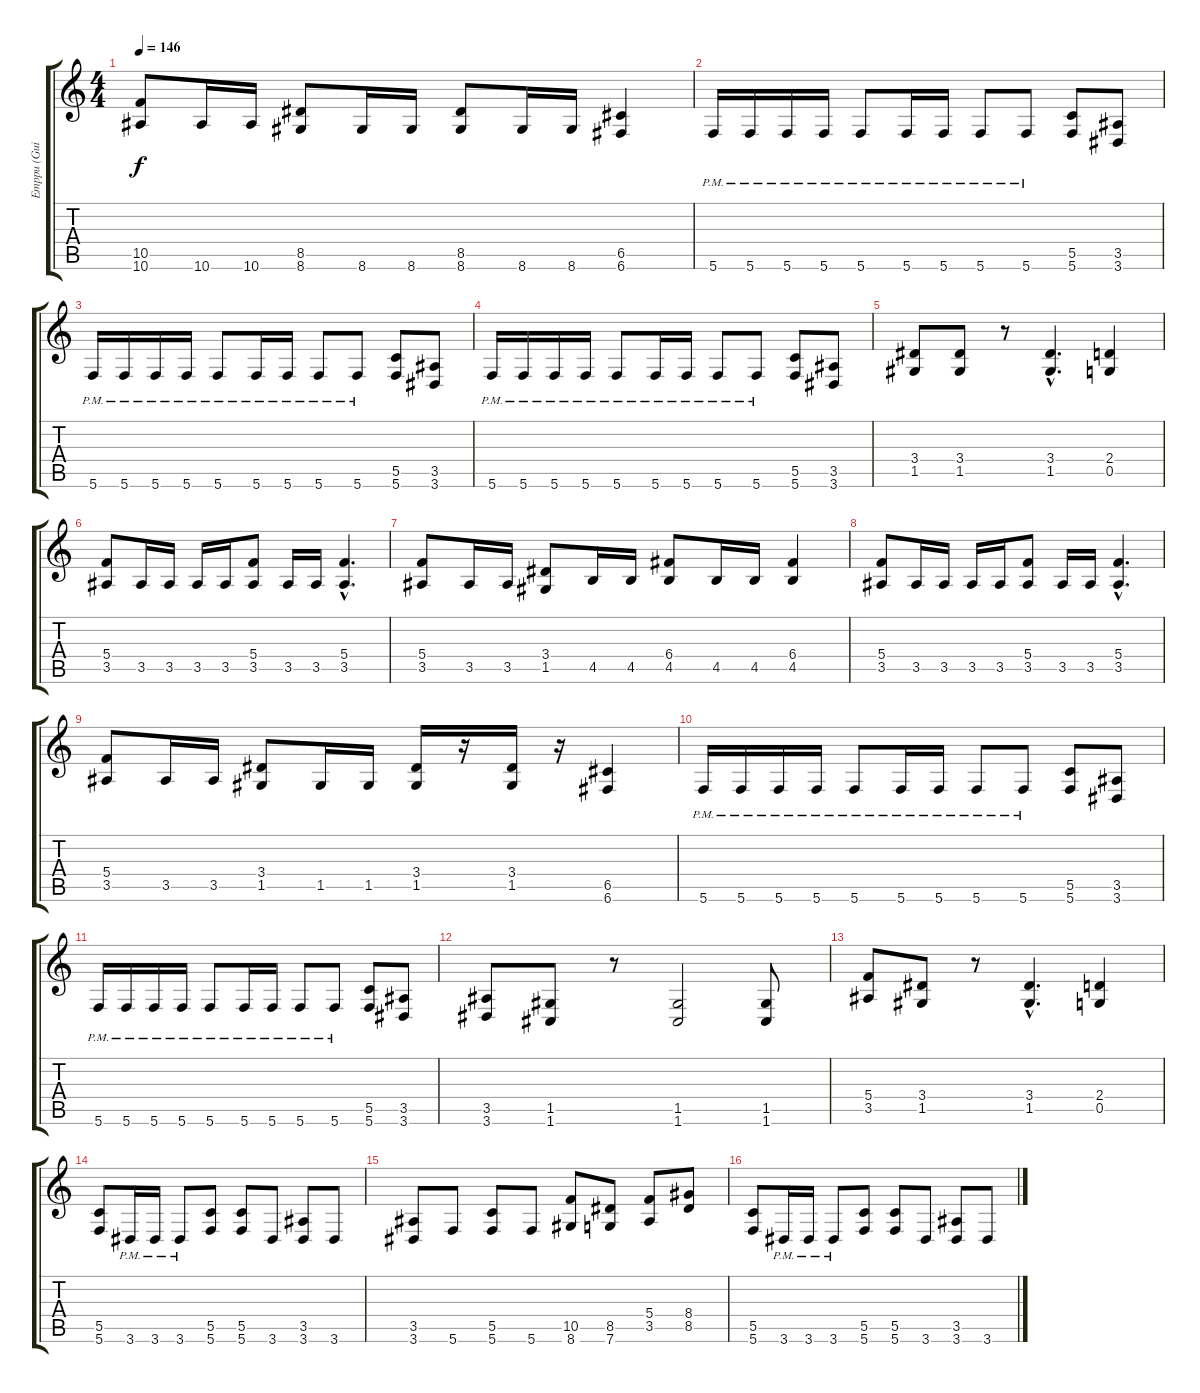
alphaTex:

\track ("Emppu (Guitar)" "Emppu (Gui") {instrument distortionguitar}
\staff {score tabs}
\tuning (E4 C4 G3 C3 G2 C2) {hide}
\ts (4 4)
\tempo 146
\clef g2
\ks c
(10.5 10.6).8{dy f} 10.6.16 10.6.16 (8.5 8.6).8 8.6.16 8.6.16 (8.5 8.6).8 8.6.16 8.6.16 (6.5 6.6).4 |
5.6{pm}.16 5.6{pm}.16 5.6{pm}.16 5.6{pm}.16 5.6{pm}.8 5.6{pm}.16 5.6{pm}.16 5.6{pm}.8 5.6{pm}.8 (5.5 5.6).8 (3.5 3.6).8 |
5.6{pm}.16 5.6{pm}.16 5.6{pm}.16 5.6{pm}.16 5.6{pm}.8 5.6{pm}.16 5.6{pm}.16 5.6{pm}.8 5.6{pm}.8 (5.5 5.6).8 (3.5 3.6).8 |
5.6{pm}.16 5.6{pm}.16 5.6{pm}.16 5.6{pm}.16 5.6{pm}.8 5.6{pm}.16 5.6{pm}.16 5.6{pm}.8 5.6{pm}.8 (5.5 5.6).8 (3.5 3.6).8 |
(3.4 1.5).8 (3.4 1.5).8 r.8 (3.4{hac} 1.5{hac}).4{d} (2.4 0.5).4 |
(5.4 3.5).8 3.5.16 3.5.16 3.5.16 3.5.16 (5.4 3.5).8 3.5.16 3.5.16 (5.4{hac} 3.5{hac}).4{d} |
(5.4 3.5).8 3.5.16 3.5.16 (3.4 1.5).8 4.5.16 4.5.16 (6.4 4.5).8 4.5.16 4.5.16 (6.4 4.5).4 |
(5.4 3.5).8 3.5.16 3.5.16 3.5.16 3.5.16 (5.4 3.5).8 3.5.16 3.5.16 (5.4{hac} 3.5{hac}).4{d} |
(5.4 3.5).8 3.5.16 3.5.16 (3.4 1.5).8 1.5.16 1.5.16 (3.4 1.5).16 r.16 (3.4 1.5).16 r.16 (6.5 6.6).4 |
5.6{pm}.16 5.6{pm}.16 5.6{pm}.16 5.6{pm}.16 5.6{pm}.8 5.6{pm}.16 5.6{pm}.16 5.6{pm}.8 5.6{pm}.8 (5.5 5.6).8 (3.5 3.6).8 |
5.6{pm}.16 5.6{pm}.16 5.6{pm}.16 5.6{pm}.16 5.6{pm}.8 5.6{pm}.16 5.6{pm}.16 5.6{pm}.8 5.6{pm}.8 (5.5 5.6).8 (3.5 3.6).8 |
(3.5 3.6).8 (1.5 1.6).8 r.8 (1.5 1.6).2 (1.5 1.6).8 |
(5.4 3.5).8 (3.4 1.5).8 r.8 (3.4{hac} 1.5{hac}).4{d} (2.4 0.5).4 |
(5.5 5.6).8 3.6{pm}.16 3.6{pm}.16 3.6{pm}.8 (5.5 5.6).8 (5.5 5.6).8 3.6.8 (3.5 3.6).8 3.6.8 |
(3.5 3.6).8 5.6.8 (5.5 5.6).8 5.6.8 (10.5 8.6).8 (8.5 7.6).8 (5.4 3.5).8 (8.4 8.5).8 |
(5.5 5.6).8 3.6{pm}.16 3.6{pm}.16 3.6{pm}.8 (5.5 5.6).8 (5.5 5.6).8 3.6.8 (3.5 3.6).8 3.6.8
